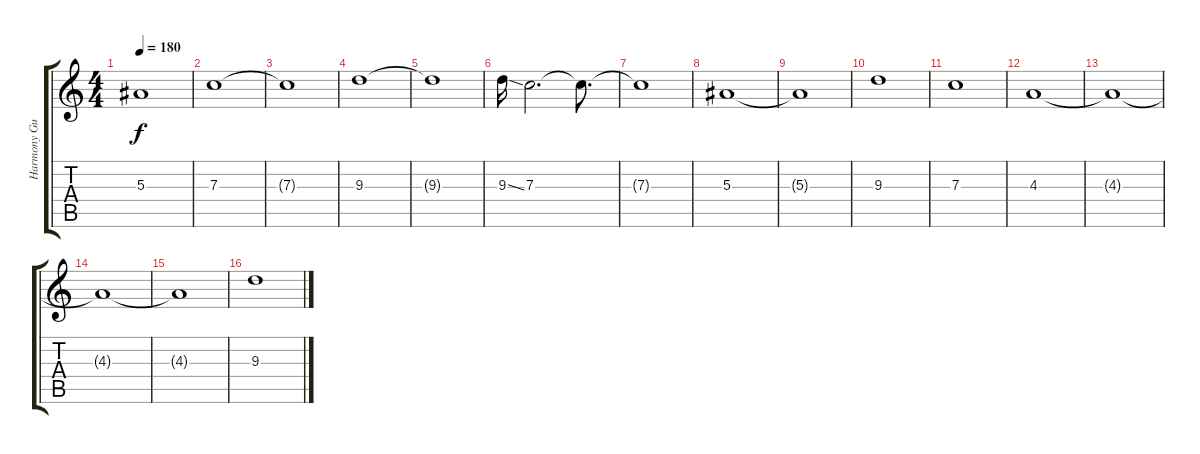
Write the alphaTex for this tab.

\track ("Harmony Guitar" "Harmony Gu") {instrument distortionguitar}
\staff {score tabs}
\tuning (D4 A3 F3 C3 G2 D2) {hide}
\ts (4 4)
\tempo 180
\clef g2
\ks c
5.3{t}.1{dy f} |
7.3.1 |
7.3{t}.1 |
9.3.1 |
9.3{t}.1 |
9.3{ss}.16 7.3.2{d} 7.3{t}.8{d} |
7.3{t}.1 |
5.3.1 |
5.3{t}.1 |
9.3.1 |
7.3.1 |
4.3.1 |
4.3{t}.1 |
4.3{t}.1 |
4.3{t}.1 |
9.3.1
